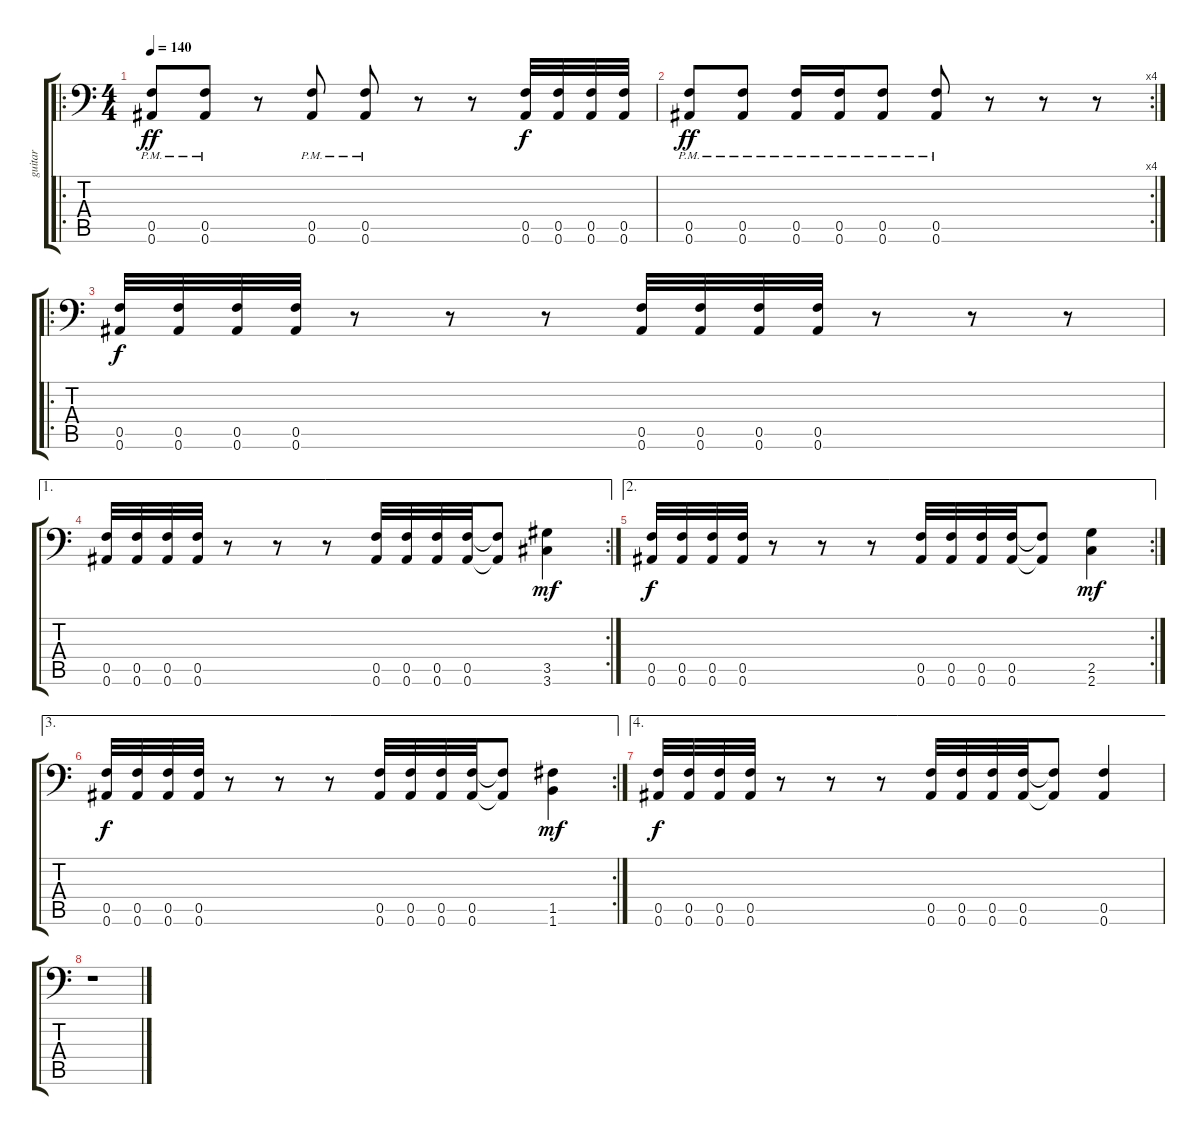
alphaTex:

\track ("guitar" "guitar") {instrument distortionguitar}
\staff {score tabs}
\tuning (C4 G3 Eb3 Bb2 F2 Bb1) {hide}
\ro
\ts (4 4)
\tempo 140
\clef f4
\ks c
(0.5{pm} 0.6{pm}).8{dy ff} (0.5{pm} 0.6{pm}).8 r.8 (0.5{pm} 0.6{pm}).8 (0.5{pm} 0.6{pm}).8 r.8 r.8 (0.5 0.6).32{dy f} (0.5 0.6).32 (0.5 0.6).32 (0.5 0.6).32 |
\rc 4
(0.5{pm} 0.6{pm}).8{dy ff} (0.5{pm} 0.6{pm}).8 (0.5{pm} 0.6{pm}).16 (0.5{pm} 0.6{pm}).16 (0.5{pm} 0.6{pm}).8 (0.5{pm} 0.6{pm}).8 r.8 r.8 r.8 |
\ro
(0.5 0.6).32{dy f} (0.5 0.6).32 (0.5 0.6).32 (0.5 0.6).32 r.8 r.8 r.8 (0.5 0.6).32 (0.5 0.6).32 (0.5 0.6).32 (0.5 0.6).32 r.8 r.8 r.8 |
\ae 1
\rc 2
(0.5 0.6).32 (0.5 0.6).32 (0.5 0.6).32 (0.5 0.6).32 r.8 r.8 r.8 (0.5 0.6).32 (0.5 0.6).32 (0.5 0.6).32 (0.5 0.6).32 (0.5{t} 0.6{t}).8 (3.5 3.6).4{dy mf} |
\ae 2
\rc 2
(0.5 0.6).32{dy f} (0.5 0.6).32 (0.5 0.6).32 (0.5 0.6).32 r.8 r.8 r.8 (0.5 0.6).32 (0.5 0.6).32 (0.5 0.6).32 (0.5 0.6).32 (0.5{t} 0.6{t}).8 (2.5 2.6).4{dy mf} |
\ae 3
\rc 2
(0.5 0.6).32{dy f} (0.5 0.6).32 (0.5 0.6).32 (0.5 0.6).32 r.8 r.8 r.8 (0.5 0.6).32 (0.5 0.6).32 (0.5 0.6).32 (0.5 0.6).32 (0.5{t} 0.6{t}).8 (1.5 1.6).4{dy mf} |
\ae 4
(0.5 0.6).32{dy f} (0.5 0.6).32 (0.5 0.6).32 (0.5 0.6).32 r.8 r.8 r.8 (0.5 0.6).32 (0.5 0.6).32 (0.5 0.6).32 (0.5 0.6).32 (0.5{t} 0.6{t}).8 (0.5 0.6).4 |
r.1
